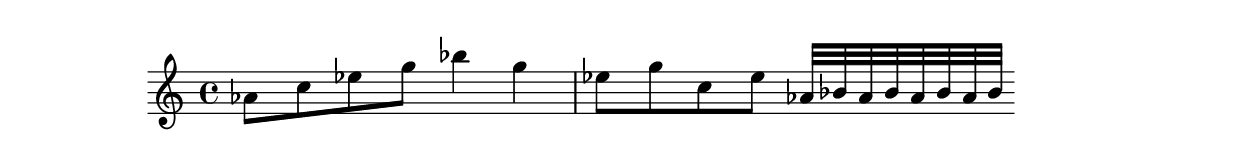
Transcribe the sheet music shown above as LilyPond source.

\new Staff \relative c'' {
  aes8 c ees g bes4 g ees8 g c, ees aes,32 bes aes bes aes32 bes aes bes 

}
